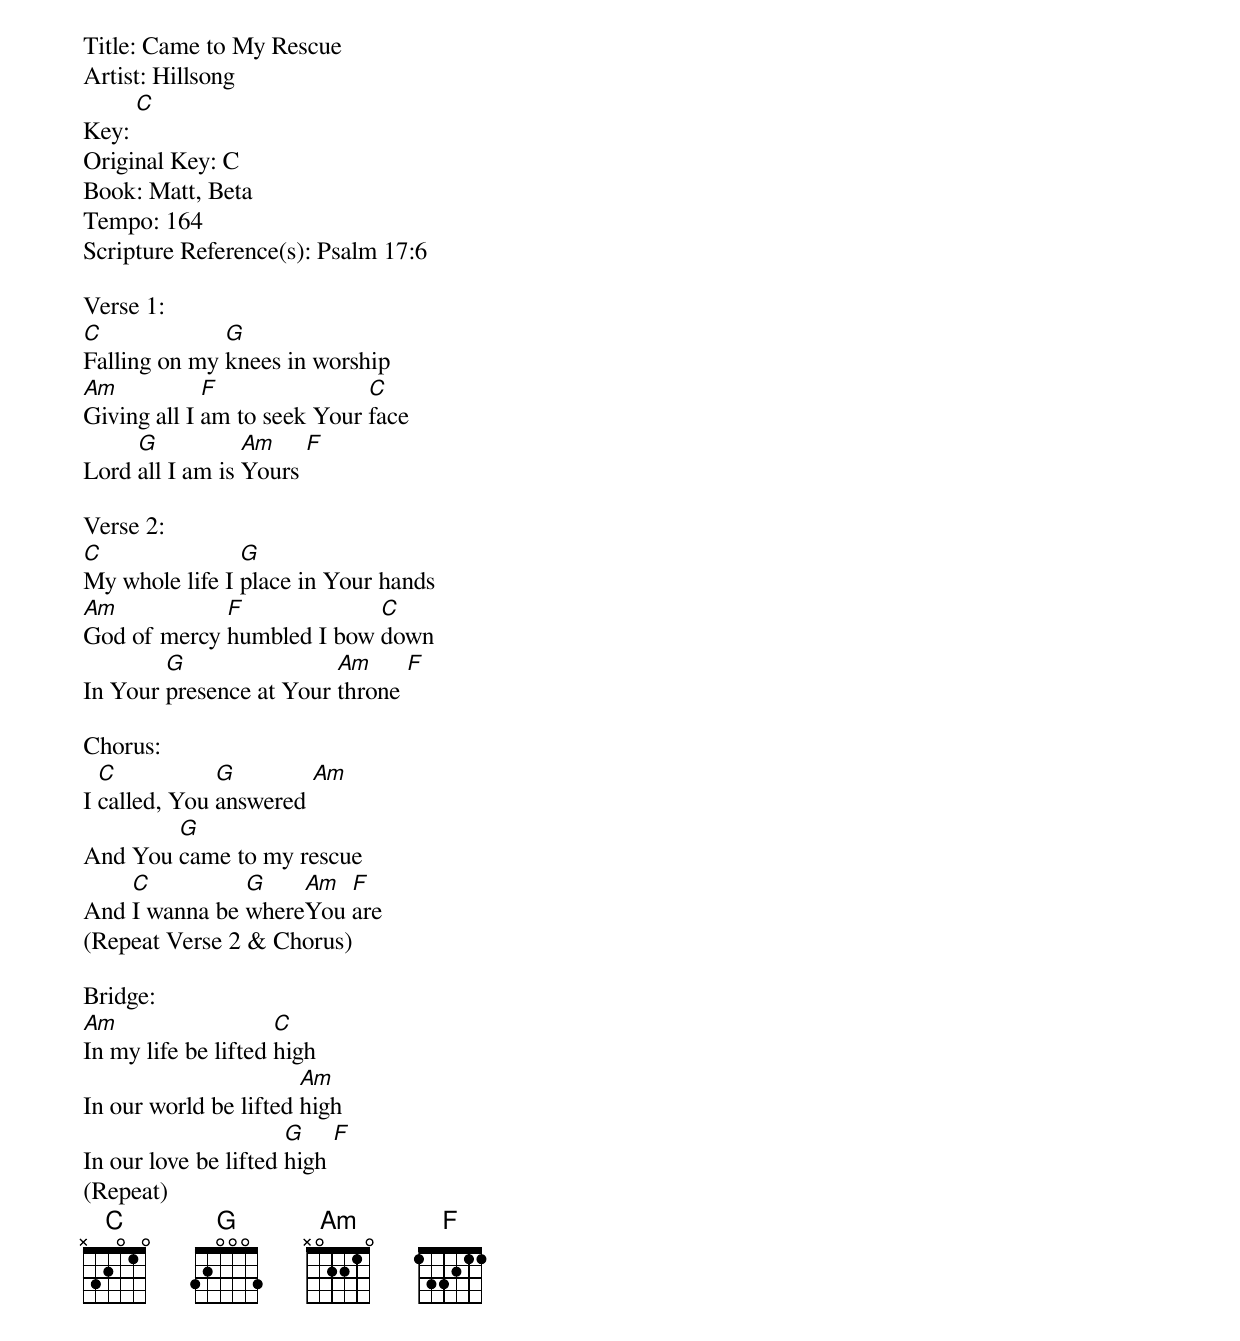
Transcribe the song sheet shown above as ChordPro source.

Title: Came to My Rescue
Artist: Hillsong
Key: [C]
Original Key: C
Book: Matt, Beta
Tempo: 164
Scripture Reference(s): Psalm 17:6

Verse 1:
[C]Falling on my [G]knees in worship
[Am]Giving all I [F]am to seek Your [C]face
Lord [G]all I am is [Am]Yours [F]

Verse 2:
[C]My whole life I [G]place in Your hands
[Am]God of mercy [F]humbled I bow [C]down
In Your [G]presence at Your [Am]throne [F]

Chorus:
I [C]called, You [G]answered [Am]
And You [G]came to my rescue
And [C]I wanna be [G]where[Am]You [F]are
(Repeat Verse 2 & Chorus)

Bridge:
[Am]In my life be lifted [C]high
In our world be lifted [Am]high
In our love be lifted [G]high [F]
(Repeat)
